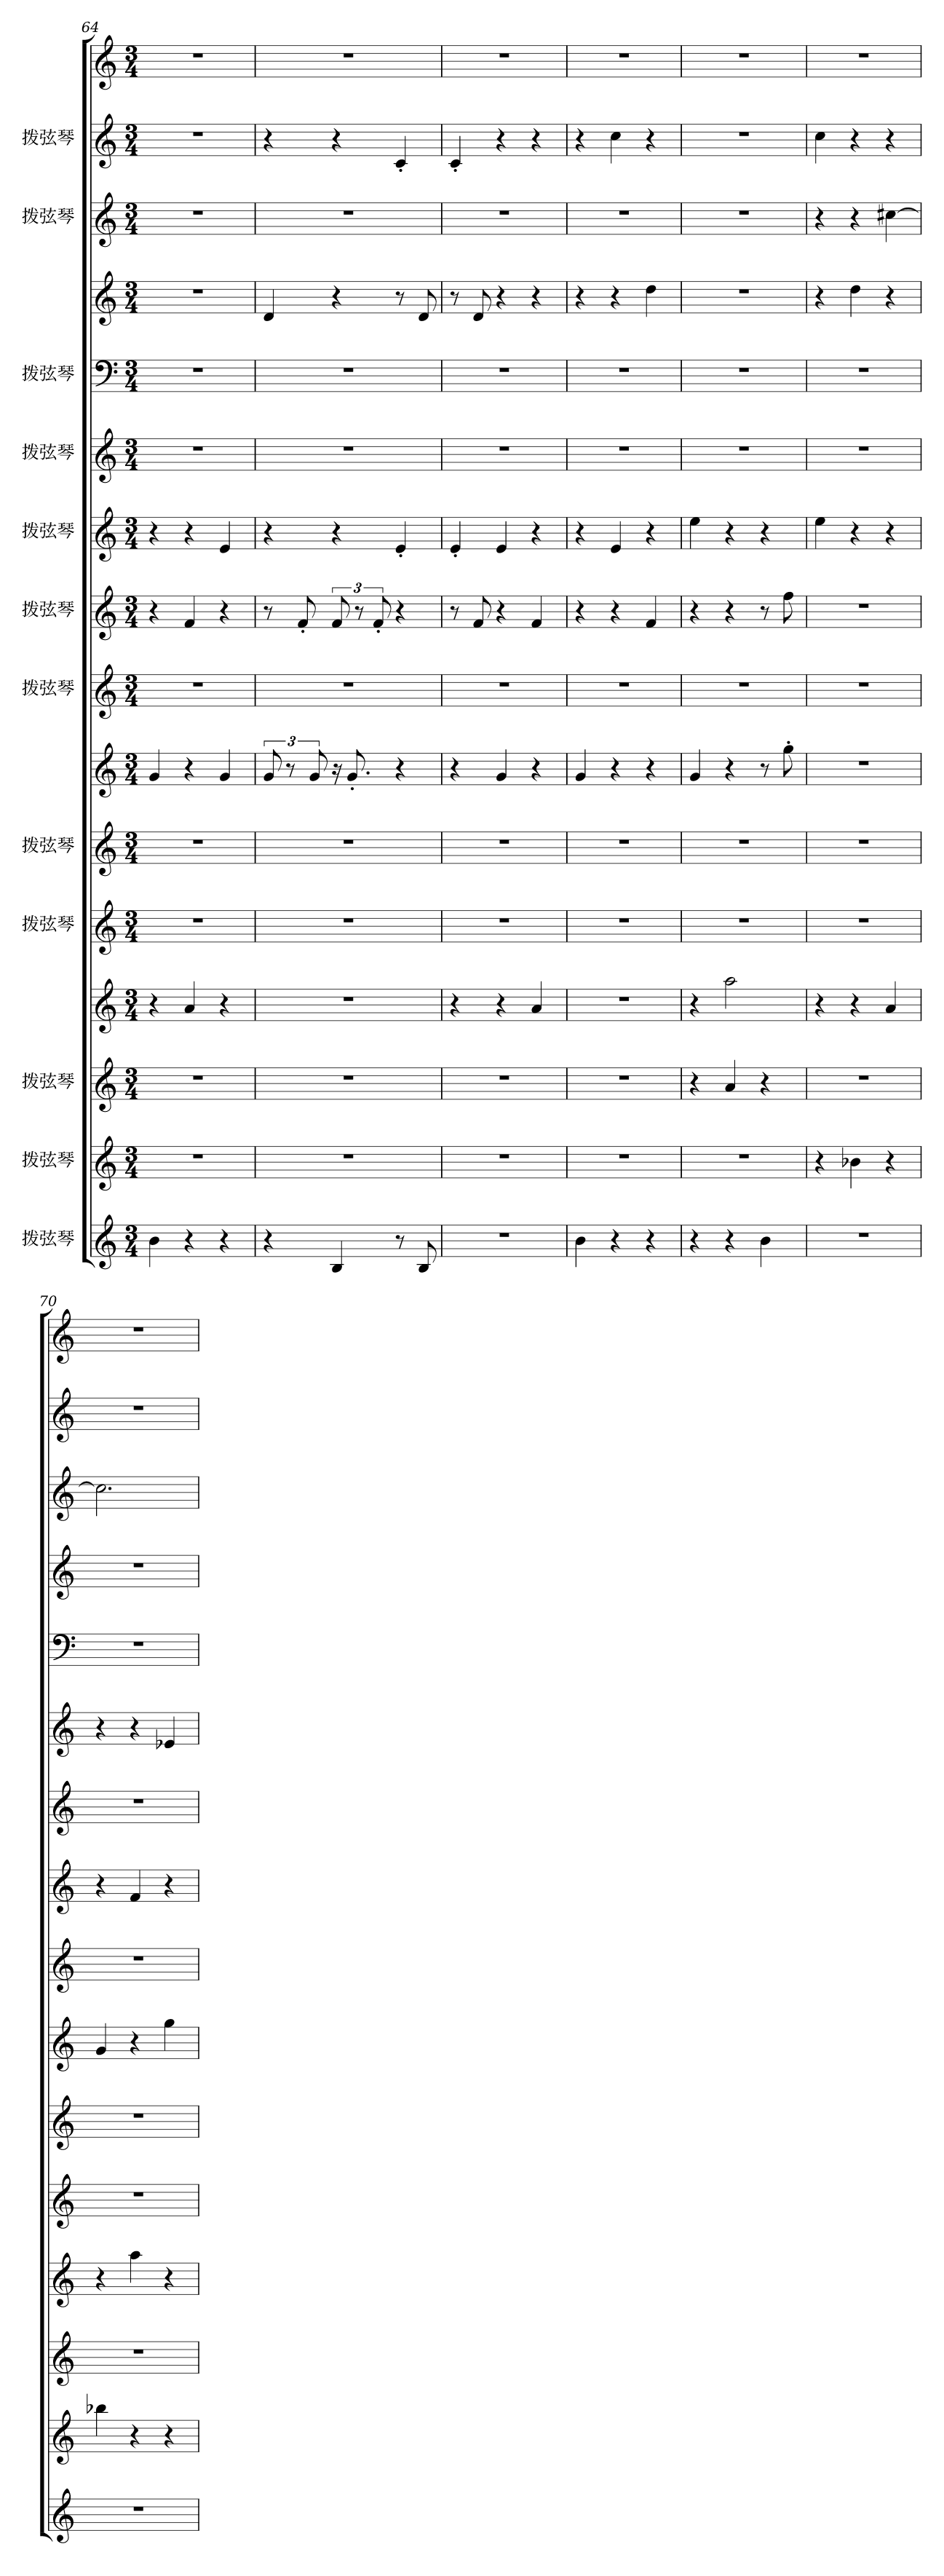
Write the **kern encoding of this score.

**kern	**kern	**kern	**kern	**kern	**kern	**kern	**kern	**kern	**kern	**kern	**kern	**kern	**kern	**kern	**kern
*part12	*part11	*part10	*part10	*part9	*part8	*part8	*part7	*part6	*part5	*part4	*part3	*part3	*part2	*part1	*part1
*staff16	*staff15	*staff14	*staff13	*staff12	*staff11	*staff10	*staff9	*staff8	*staff7	*staff6	*staff5	*staff4	*staff3	*staff2	*staff1
*I"拨弦琴	*I"拨弦琴	*I"拨弦琴	*	*I"拨弦琴	*I"拨弦琴	*	*I"拨弦琴	*I"拨弦琴	*I"拨弦琴	*I"拨弦琴	*I"拨弦琴	*	*I"拨弦琴	*I"拨弦琴	*
*clefG2	*clefG2	*clefG2	*clefG2	*clefG2	*clefG2	*clefG2	*clefG2	*clefG2	*clefG2	*clefG2	*clefF4	*clefG2	*clefG2	*clefG2	*clefG2
*k[]	*k[]	*k[]	*k[]	*k[]	*k[]	*k[]	*k[]	*k[]	*k[]	*k[]	*k[]	*k[]	*k[]	*k[]	*k[]
*M3/4	*M3/4	*M3/4	*M3/4	*M3/4	*M3/4	*M3/4	*M3/4	*M3/4	*M3/4	*M3/4	*M3/4	*M3/4	*M3/4	*M3/4	*M3/4
=64	=64	=64	=64	=64	=64	=64	=64	=64	=64	=64	=64	=64	=64	=64	=64
4b\	2.r	2.r	4r	2.r	2.r	4g/	2.r	4r	4r	2.r	2.r	2.r	2.r	2.r	2.r
4r	.	.	4a/	.	.	4r	.	4f/	4r	.	.	.	.	.	.
4r	.	.	4r	.	.	4g/	.	4r	4e/	.	.	.	.	.	.
!!LO:PB:g=z
=65	=65	=65	=65	=65	=65	=65	=65	=65	=65	=65	=65	=65	=65	=65	=65
4r	2.r	2.r	2.r	2.r	2.r	12g/	2.r	8r	4r	2.r	2.r	4d/	2.r	4r	2.r
.	.	.	.	.	.	12r	.	.	.	.	.	.	.	.	.
.	.	.	.	.	.	.	.	8f'/	.	.	.	.	.	.	.
.	.	.	.	.	.	12g/	.	.	.	.	.	.	.	.	.
4B/	.	.	.	.	.	16r	.	12f/	4r	.	.	4r	.	4r	.
.	.	.	.	.	.	8.g'/	.	.	.	.	.	.	.	.	.
.	.	.	.	.	.	.	.	12r	.	.	.	.	.	.	.
.	.	.	.	.	.	.	.	12f'/	.	.	.	.	.	.	.
8r	.	.	.	.	.	4r	.	4r	4e'/	.	.	8r	.	4c'/	.
8B/	.	.	.	.	.	.	.	.	.	.	.	8d/	.	.	.
=66	=66	=66	=66	=66	=66	=66	=66	=66	=66	=66	=66	=66	=66	=66	=66
2.r	2.r	2.r	4r	2.r	2.r	4r	2.r	8r	4e'/	2.r	2.r	8r	2.r	4c'/	2.r
.	.	.	.	.	.	.	.	8f/	.	.	.	8d/	.	.	.
.	.	.	4r	.	.	4g/	.	4r	4e/	.	.	4r	.	4r	.
.	.	.	4a/	.	.	4r	.	4f/	4r	.	.	4r	.	4r	.
=67	=67	=67	=67	=67	=67	=67	=67	=67	=67	=67	=67	=67	=67	=67	=67
4b\	2.r	2.r	2.r	2.r	2.r	4g/	2.r	4r	4r	2.r	2.r	4r	2.r	4r	2.r
4r	.	.	.	.	.	4r	.	4r	4e/	.	.	4r	.	4cc\	.
4r	.	.	.	.	.	4r	.	4f/	4r	.	.	4dd\	.	4r	.
=68	=68	=68	=68	=68	=68	=68	=68	=68	=68	=68	=68	=68	=68	=68	=68
4r	2.r	4r	4r	2.r	2.r	4g/	2.r	4r	4ee\	2.r	2.r	2.r	2.r	2.r	2.r
4r	.	4a/	2aa\	.	.	4r	.	4r	4r	.	.	.	.	.	.
4b\	.	4r	.	.	.	8r	.	8r	4r	.	.	.	.	.	.
.	.	.	.	.	.	8gg'\	.	8ff\	.	.	.	.	.	.	.
=69	=69	=69	=69	=69	=69	=69	=69	=69	=69	=69	=69	=69	=69	=69	=69
2.r	4r	2.r	4r	2.r	2.r	2.r	2.r	2.r	4ee\	2.r	2.r	4r	4r	4cc\	2.r
.	4b-X\	.	4r	.	.	.	.	.	4r	.	.	4dd\	4r	4r	.
.	4r	.	4a/	.	.	.	.	.	4r	.	.	4r	[4cc#X\	4r	.
=70	=70	=70	=70	=70	=70	=70	=70	=70	=70	=70	=70	=70	=70	=70	=70
2.r	4bb-X\	2.r	4r	2.r	2.r	4g/	2.r	4r	2.r	4r	2.r	2.r	2.cc#\]	2.r	2.r
.	4r	.	4aa\	.	.	4r	.	4f/	.	4r	.	.	.	.	.
.	4r	.	4r	.	.	4gg\	.	4r	.	4e-X/	.	.	.	.	.
=	=	=	=	=	=	=	=	=	=	=	=	=	=	=	=
*-	*-	*-	*-	*-	*-	*-	*-	*-	*-	*-	*-	*-	*-	*-	*-
